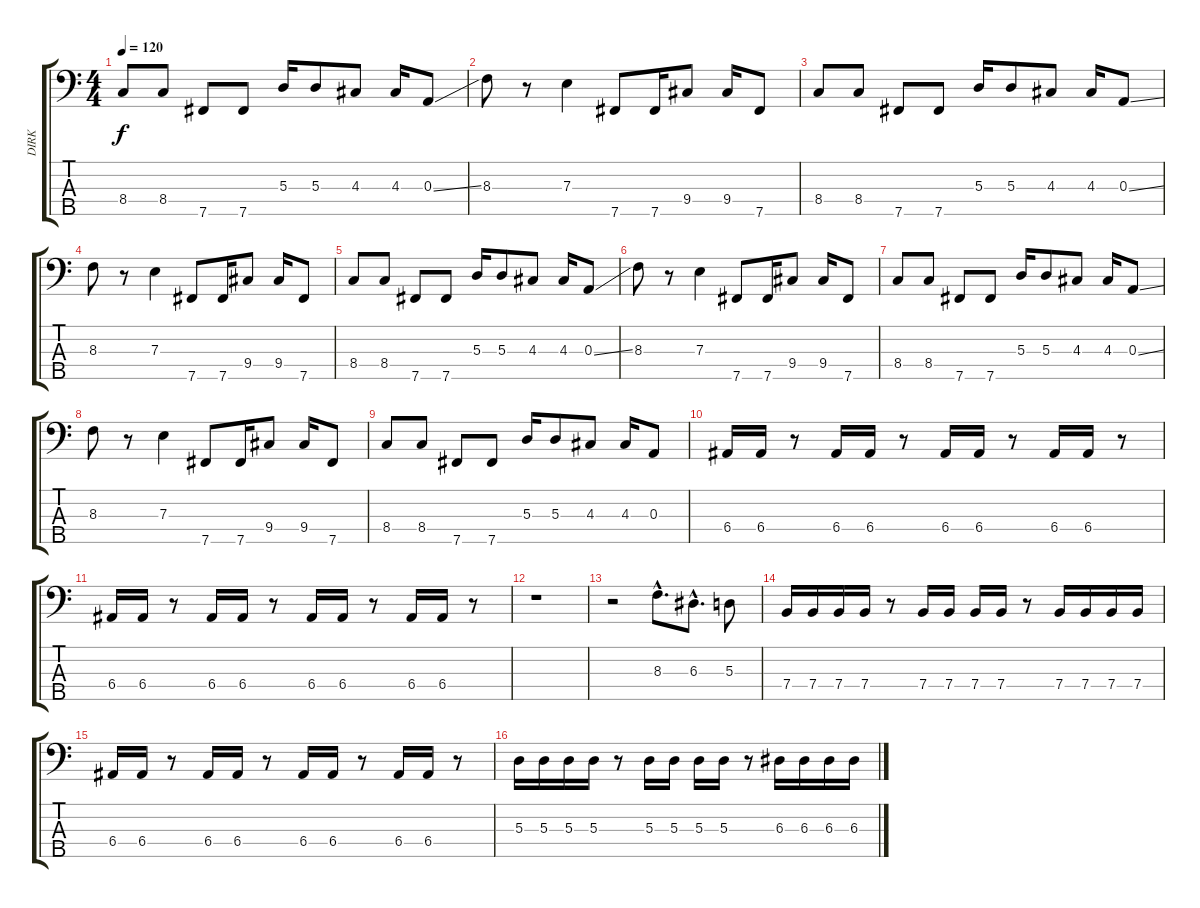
\track ("DIRK" "DIRK") {instrument electricbassfinger}
\staff {score tabs}
\tuning (G2 D2 A1 E1 B0) {hide}
\ts (4 4)
\tempo 120
\clef f4
\ks c
8.4.8{dy f} 8.4.8 7.5.8 7.5.8 5.3.16 5.3.8 4.3.8 4.3.16 0.3{ss}.8 |
8.3.8 r.8 7.3.4 7.5.8 7.5.16 9.4.8 9.4.16 7.5.8 |
8.4.8 8.4.8 7.5.8 7.5.8 5.3.16 5.3.8 4.3.8 4.3.16 0.3{ss}.8 |
8.3.8 r.8 7.3.4 7.5.8 7.5.16 9.4.8 9.4.16 7.5.8 |
8.4.8 8.4.8 7.5.8 7.5.8 5.3.16 5.3.8 4.3.8 4.3.16 0.3{ss}.8 |
8.3.8 r.8 7.3.4 7.5.8 7.5.16 9.4.8 9.4.16 7.5.8 |
8.4.8 8.4.8 7.5.8 7.5.8 5.3.16 5.3.8 4.3.8 4.3.16 0.3{ss}.8 |
8.3.8 r.8 7.3.4 7.5.8 7.5.16 9.4.8 9.4.16 7.5.8 |
8.4.8 8.4.8 7.5.8 7.5.8 5.3.16 5.3.8 4.3.8 4.3.16 0.3.8 |
6.4.16 6.4.16 r.8 6.4.16 6.4.16 r.8 6.4.16 6.4.16 r.8 6.4.16 6.4.16 r.8 |
6.4.16 6.4.16 r.8 6.4.16 6.4.16 r.8 6.4.16 6.4.16 r.8 6.4.16 6.4.16 r.8 |
r.1 |
r.2 8.3{hac}.8{d} 6.3{hac}.8{d} 5.3.8 |
7.4.16 7.4.16 7.4.16 7.4.16 r.8 7.4.16 7.4.16 7.4.16 7.4.16 r.8 7.4.16 7.4.16 7.4.16 7.4.16 |
6.4.16 6.4.16 r.8 6.4.16 6.4.16 r.8 6.4.16 6.4.16 r.8 6.4.16 6.4.16 r.8 |
5.3.16 5.3.16 5.3.16 5.3.16 r.8 5.3.16 5.3.16 5.3.16 5.3.16 r.8 6.3.16 6.3.16 6.3.16 6.3.16
